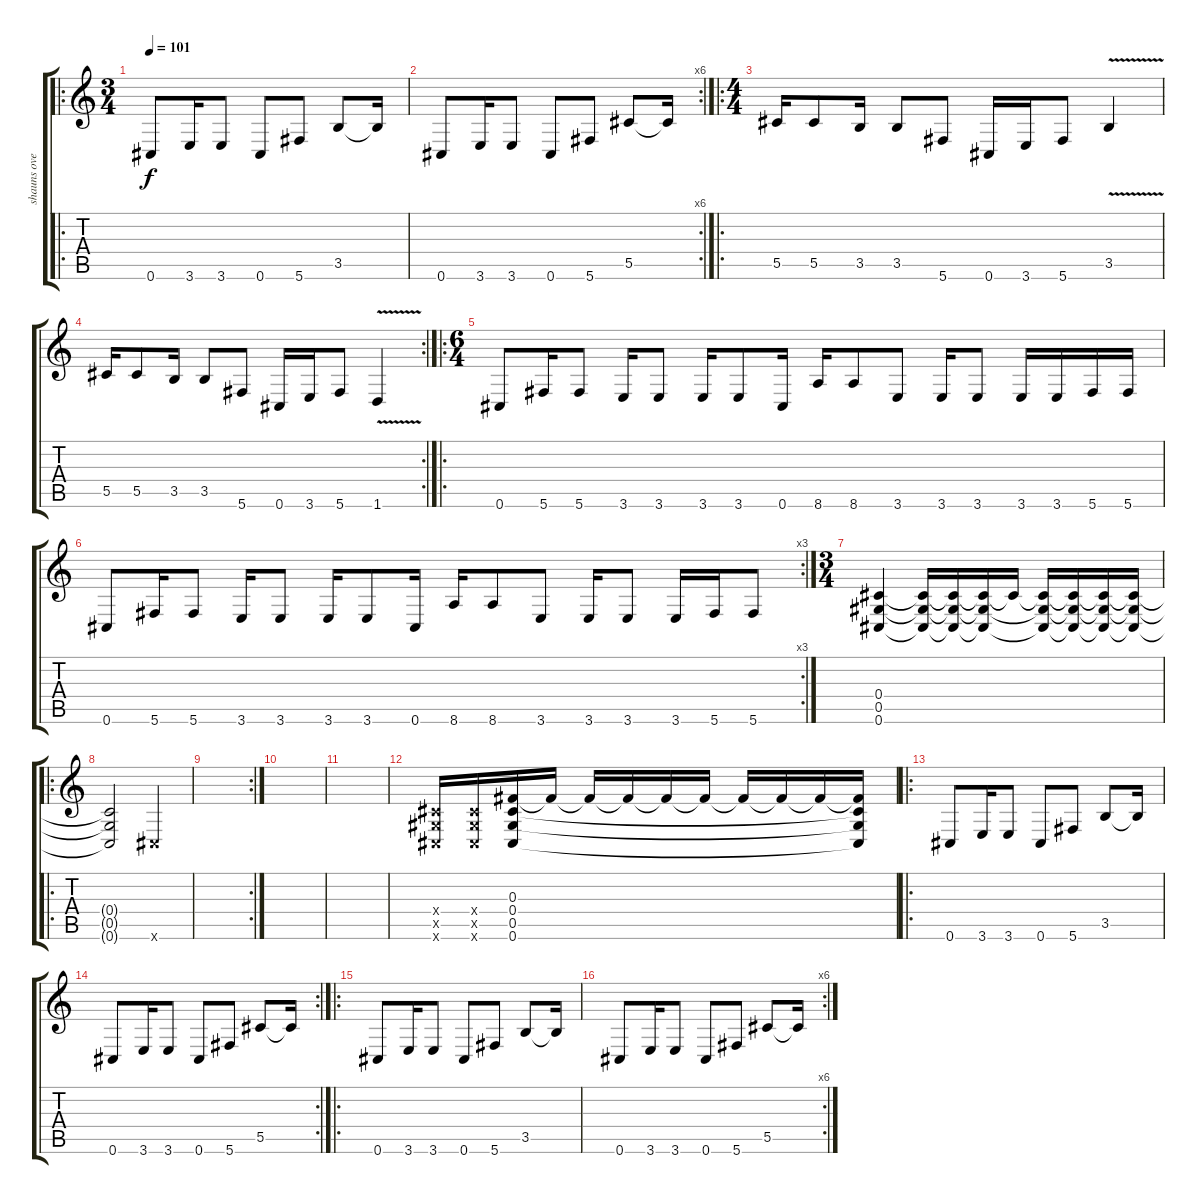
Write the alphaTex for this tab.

\track ("shauns overdub" "shauns ove") {instrument electricguitarjazz}
\staff {score tabs}
\tuning (Eb4 Bb3 Gb3 Db3 Ab2 Db2) {hide}
\ro
\ts (3 4)
\tempo 101
\clef g2
\ks c
0.6.8{dy f volume 16 balance 8 instrument overdrivenguitar} 3.6.16 3.6.8 0.6.8 5.6.8 3.5.8 3.5{t}.16 |
\rc 6
0.6.8 3.6.16 3.6.8 0.6.8 5.6.8 5.5.8 5.5{t}.16 |
\ro
\ts (4 4)
5.5.16 5.5.8 3.5.16 3.5.8 5.6.8 0.6.16 3.6.16 5.6.8 3.5{v}.4 |
\rc 2
5.5.16 5.5.8 3.5.16 3.5.8 5.6.8 0.6.16 3.6.16 5.6.8 1.6{v}.4 |
\ro
\ts (6 4)
0.6.8{volume 16 balance 8 instrument distortionguitar} 5.6.16 5.6.8 3.6.16 3.6.8 3.6.16 3.6.8 0.6.16 8.6.16 8.6.8 3.6.8 3.6.16 3.6.8 3.6.16 3.6.16 5.6.16 5.6.16 |
\rc 3
0.6.8 5.6.16 5.6.8 3.6.16 3.6.8 3.6.16 3.6.8 0.6.16 8.6.16 8.6.8 3.6.8 3.6.16 3.6.8 3.6.16 5.6.16 5.6.8 |
\ts (3 4)
(0.4 0.5 0.6).4 (0.4{t} 0.5{t} 0.6{t}).16{volume 13} (0.4{t} 0.5{t} 0.6{t}).16{volume 12} (0.4{t} 0.5{t} 0.6{t}).16{volume 11} 0.4{t}.16{volume 10} (0.4{t} 0.5{t} 0.6{t}).16{volume 8} (0.4{t} 0.5{t} 0.6{t}).16{volume 8} (0.4{t} 0.5{t} 0.6{t}).16{volume 7} (0.4{t} 0.5{t} 0.6{t}).16{volume 6} |
\ro
(0.4{t} 0.5{t} 0.6{t}).2 0.6{x}.4 |
\rc 2
|
|
|
(0.4{x} 0.5{x} 0.6{x}).16{volume 16 balance 8} (0.4{x} 0.5{x} 0.6{x}).16 (0.3 0.4 0.5 0.6).16{volume 4 balance 0} 0.3{t}.16{volume 6 balance 16} 0.3{t}.16{volume 8 balance 0} 0.3{t}.16{volume 10 balance 16} 0.3{t}.16{volume 11 balance 0} 0.3{t}.16{volume 12 balance 16} 0.3{t}.16{volume 13 balance 0} 0.3{t}.16{volume 14 balance 16} 0.3{t}.16{volume 15 balance 0} (0.3{t} 0.4{t} 0.5{t} 0.6{t}).16{volume 16 balance 16} |
\ro
0.6.8{volume 16 balance 8 instrument overdrivenguitar} 3.6.16 3.6.8 0.6.8 5.6.8 3.5.8 3.5{t}.16 |
\rc 2
0.6.8 3.6.16 3.6.8 0.6.8 5.6.8 5.5.8 5.5{t}.16 |
\ro
0.6.8{volume 16 balance 8 instrument overdrivenguitar} 3.6.16 3.6.8 0.6.8 5.6.8 3.5.8 3.5{t}.16 |
\rc 6
0.6.8 3.6.16 3.6.8 0.6.8 5.6.8 5.5.8 5.5{t}.16
